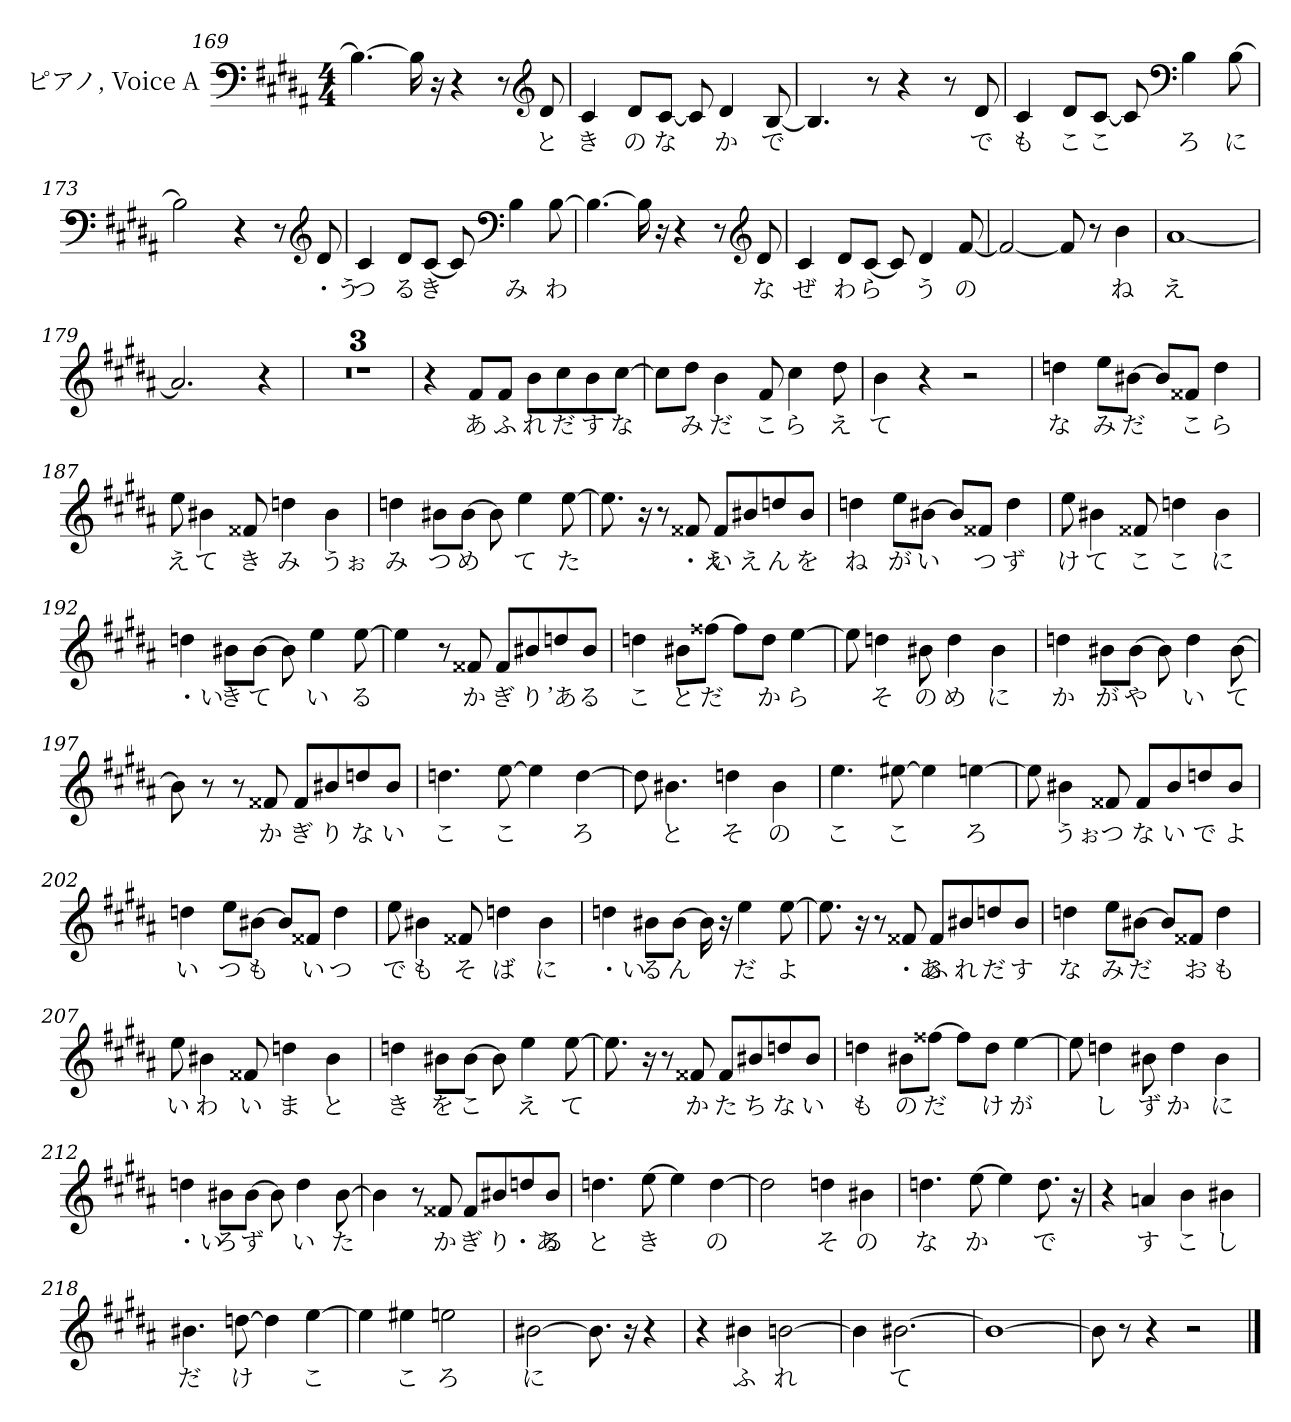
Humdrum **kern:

**kern	**text
*part1	*part1
*staff1	*staff1
*I"ピアノ, Voice A	*
*clefF4	*
*k[f#c#g#d#a#]	*
*M4/4	*
=169	=169
4.B\_	.
16B\]	.
16r	.
4r	.
8r	.
*clefG2	*
!	!LO:LY:b
8d#/	と
=170	=170
!	!LO:LY:b
4c#/	き
!	!LO:LY:b
8d#/L	の
!	!LO:LY:b
[8c#/J	な
8c#/]	.
!	!LO:LY:b
4d#/	か
!	!LO:LY:b
[8B/	で
=171	=171
4.B/]	.
8r	.
4r	.
8r	.
!	!LO:LY:b
8d#/	で
!!LO:LB:g=z
=172	=172
!	!LO:LY:b
4c#/	も
!	!LO:LY:b
8d#/L	こ
!	!LO:LY:b
[8c#/J	こ
8c#/]	.
*clefF4	*
!	!LO:LY:b
4B\	ろ
!	!LO:LY:b
[8B\	に
=173	=173
2B\]	.
4r	.
8r	.
*clefG2	*
!	!LO:LY:b
8d#/	・う
=174	=174
!	!LO:LY:b
4c#/	つ
!	!LO:LY:b
8d#/L	る
!	!LO:LY:b
[8c#/J	き
8c#/]	.
*clefF4	*
!	!LO:LY:b
4B\	み
!	!LO:LY:b
[8B\	わ
=175	=175
4.B\_	.
16B\]	.
16r	.
4r	.
8r	.
*clefG2	*
!	!LO:LY:b
8d#/	な
!!LO:LB:g=z
=176	=176
!	!LO:LY:b
4c#/	ぜ
!	!LO:LY:b
8d#/L	わ
!	!LO:LY:b
[8c#/J	ら
8c#/]	.
!	!LO:LY:b
4d#/	う
!	!LO:LY:b
[8f#/	の
=177	=177
2f#/_	.
8f#/]	.
8r	.
!	!LO:LY:b
4b\	ね
=178	=178
!	!LO:LY:b
[1a#	え
=179	=179
2.a#/]	.
4r	.
=180	=180
1r	.
=181	=181
1r	.
=182	=182
1r	.
=183	=183
4r	.
!	!LO:LY:b
8f#/L	あ
!	!LO:LY:b
8f#/J	ふ
!	!LO:LY:b
8b\L	れ
!	!LO:LY:b
8cc#\	だ
!	!LO:LY:b
8b\	す
!	!LO:LY:b
[8cc#\J	な
!!LO:LB:g=z
=184	=184
8cc#\L]	.
!	!LO:LY:b
8dd#\J	み
!	!LO:LY:b
4b\	だ
!	!LO:LY:b
8f#/	こ
!	!LO:LY:b
4cc#\	ら
!	!LO:LY:b
8dd#\	え
=185	=185
!	!LO:LY:b
4b\	て
4r	.
2r	.
=186	=186
!	!LO:LY:b
4ddn\	な
!	!LO:LY:b
8ee\L	み
!	!LO:LY:b
[8b#X\J	だ
8b#/L]	.
!	!LO:LY:b
8f##X/J	こ
!	!LO:LY:b
4dd\	ら
=187	=187
!	!LO:LY:b
8ee\	え
!	!LO:LY:b
4b#X\	て
!	!LO:LY:b
8f##X/	き
!	!LO:LY:b
4ddn\	み
!	!LO:LY:b
4b#\	うぉ
=188	=188
!	!LO:LY:b
4ddn\	み
!	!LO:LY:b
8b#X\L	つ
!	!LO:LY:b
[8b#\J	め
8b#\]	.
!	!LO:LY:b
4ee\	て
!	!LO:LY:b
[8ee\	た
!!LO:PB:g=z
=189	=189
8.ee\]	.
16r	.
8r	.
!	!LO:LY:b
8f##X/	・え
!	!LO:LY:b
8f##/L	い
!	!LO:LY:b
8b#X/	え
!	!LO:LY:b
8ddn/	ん
!	!LO:LY:b
8b#/J	を
=190	=190
!	!LO:LY:b
4ddn\	ね
!	!LO:LY:b
8ee\L	が
!	!LO:LY:b
[8b#X\J	い
8b#/L]	.
!	!LO:LY:b
8f##X/J	つ
!	!LO:LY:b
4dd\	ず
=191	=191
!	!LO:LY:b
8ee\	け
!	!LO:LY:b
4b#X\	て
!	!LO:LY:b
8f##X/	こ
!	!LO:LY:b
4ddn\	こ
!	!LO:LY:b
4b#\	に
=192	=192
!	!LO:LY:b
4ddn\	・い
!	!LO:LY:b
8b#X\L	き
!	!LO:LY:b
[8b#\J	て
8b#\]	.
!	!LO:LY:b
4ee\	い
!	!LO:LY:b
[8ee\	る
!!LO:LB:g=z
=193	=193
4ee\]	.
8r	.
!	!LO:LY:b
8f##X/	か
!	!LO:LY:b
8f##/L	ぎ
!	!LO:LY:b
8b#X/	り
!	!LO:LY:b
8ddn/	’あ
!	!LO:LY:b
8b#/J	る
=194	=194
!	!LO:LY:b
4ddn\	こ
!	!LO:LY:b
8b#X\L	と
!	!LO:LY:b
[8ff##X\J	だ
8ff##\L]	.
!	!LO:LY:b
8dd\J	か
!	!LO:LY:b
[4ee\	ら
=195	=195
8ee\]	.
!	!LO:LY:b
4ddn\	そ
!	!LO:LY:b
8b#X\	の
!	!LO:LY:b
4dd\	め
!	!LO:LY:b
4b#\	に
=196	=196
!	!LO:LY:b
4ddn\	か
!	!LO:LY:b
8b#X\L	が
!	!LO:LY:b
[8b#\J	や
8b#\]	.
!	!LO:LY:b
4dd\	い
!	!LO:LY:b
[8b#\	て
!!LO:LB:g=z
=197	=197
8b#\]	.
8r	.
8r	.
!	!LO:LY:b
8f##X/	か
!	!LO:LY:b
8f##/L	ぎ
!	!LO:LY:b
8b#X/	り
!	!LO:LY:b
8ddn/	な
!	!LO:LY:b
8b#/J	い
=198	=198
!	!LO:LY:b
4.ddn\	こ
!	!LO:LY:b
[8ee\	こ
4ee\]	.
!	!LO:LY:b
[4dd\	ろ
=199	=199
8dd\]	.
!	!LO:LY:b
4.b#X\	と
!	!LO:LY:b
4ddn\	そ
!	!LO:LY:b
4b#\	の
=200	=200
!	!LO:LY:b
4.ee\	こ
!	!LO:LY:b
[8ee#X\	こ
4ee#\]	.
!	!LO:LY:b
[4een\	ろ
=201	=201
8ee\]	.
!	!LO:LY:b
4b#X\	うぉ
!	!LO:LY:b
8f##X/	つ
!	!LO:LY:b
8f##/L	な
!	!LO:LY:b
8b#/	い
!	!LO:LY:b
8ddn/	で
!	!LO:LY:b
8b#/J	よ
!!LO:LB:g=z
=202	=202
!	!LO:LY:b
4ddn\	い
!	!LO:LY:b
8ee\L	つ
!	!LO:LY:b
[8b#X\J	も
8b#/L]	.
!	!LO:LY:b
8f##X/J	い
!	!LO:LY:b
4dd\	つ
=203	=203
!	!LO:LY:b
8ee\	で
!	!LO:LY:b
4b#X\	も
!	!LO:LY:b
8f##X/	そ
!	!LO:LY:b
4ddn\	ば
!	!LO:LY:b
4b#\	に
=204	=204
!	!LO:LY:b
4ddn\	・い
!	!LO:LY:b
8b#X\L	る
!	!LO:LY:b
[8b#\J	ん
16b#\]	.
16r	.
!	!LO:LY:b
4ee\	だ
!	!LO:LY:b
[8ee\	よ
=205	=205
8.ee\]	.
16r	.
8r	.
!	!LO:LY:b
8f##X/	・あ
!	!LO:LY:b
8f##/L	ふ
!	!LO:LY:b
8b#X/	れ
!	!LO:LY:b
8ddn/	だ
!	!LO:LY:b
8b#/J	す
!!LO:LB:g=z
=206	=206
!	!LO:LY:b
4ddn\	な
!	!LO:LY:b
8ee\L	み
!	!LO:LY:b
[8b#X\J	だ
8b#/L]	.
!	!LO:LY:b
8f##X/J	お
!	!LO:LY:b
4dd\	も
=207	=207
!	!LO:LY:b
8ee\	い
!	!LO:LY:b
4b#X\	わ
!	!LO:LY:b
8f##X/	い
!	!LO:LY:b
4ddn\	ま
!	!LO:LY:b
4b#\	と
=208	=208
!	!LO:LY:b
4ddn\	き
!	!LO:LY:b
8b#X\L	を
!	!LO:LY:b
[8b#\J	こ
8b#\]	.
!	!LO:LY:b
4ee\	え
!	!LO:LY:b
[8ee\	て
=209	=209
8.ee\]	.
16r	.
8r	.
!	!LO:LY:b
8f##X/	か
!	!LO:LY:b
8f##/L	た
!	!LO:LY:b
8b#X/	ち
!	!LO:LY:b
8ddn/	な
!	!LO:LY:b
8b#/J	い
!!LO:LB:g=z
=210	=210
!	!LO:LY:b
4ddn\	も
!	!LO:LY:b
8b#X\L	の
!	!LO:LY:b
[8ff##X\J	だ
8ff##\L]	.
!	!LO:LY:b
8dd\J	け
!	!LO:LY:b
[4ee\	が
=211	=211
8ee\]	.
!	!LO:LY:b
4ddn\	し
!	!LO:LY:b
8b#X\	ず
!	!LO:LY:b
4dd\	か
!	!LO:LY:b
4b#\	に
=212	=212
!	!LO:LY:b
4ddn\	・い
!	!LO:LY:b
8b#X\L	ろ
!	!LO:LY:b
[8b#\J	ず
8b#\]	.
!	!LO:LY:b
4dd\	い
!	!LO:LY:b
[8b#\	た
=213	=213
4b#\]	.
8r	.
!	!LO:LY:b
8f##X/	か
!	!LO:LY:b
8f##/L	ぎ
!	!LO:LY:b
8b#X/	り
!	!LO:LY:b
8ddn/	・あ
!	!LO:LY:b
8b#/J	る
=214	=214
!	!LO:LY:b
4.ddn\	と
!	!LO:LY:b
[8ee\	き
4ee\]	.
!	!LO:LY:b
[4dd\	の
!!LO:LB:g=z
=215	=215
2dd\]	.
!	!LO:LY:b
4ddn\	そ
!	!LO:LY:b
4b#X\	の
=216	=216
!	!LO:LY:b
4.ddn\	な
!	!LO:LY:b
[8ee\	か
4ee\]	.
!	!LO:LY:b
8.dd\	で
16r	.
=217	=217
4r	.
!	!LO:LY:b
4an/	す
!	!LO:LY:b
4b\	こ
!	!LO:LY:b
4b#X\	し
=218	=218
!	!LO:LY:b
4.b#X\	だ
!	!LO:LY:b
[8ddn\	け
4dd\]	.
!	!LO:LY:b
[4ee\	こ
=219	=219
4ee\]	.
!	!LO:LY:b
4ee#X\	こ
!	!LO:LY:b
2een\	ろ
=220	=220
!	!LO:LY:b
[2b#X\	に
8.b#\]	.
16r	.
4r	.
=221	=221
4r	.
!	!LO:LY:b
4b#X\	ふ
!	!LO:LY:b
[2bn\	れ
!!LO:LB:g=z
=222	=222
4b\]	.
!	!LO:LY:b
[2.b#X\	て
=223	=223
1b#_	.
=224	=224
8b#\]	.
8r	.
4r	.
2r	.
==	==
*-	*-
